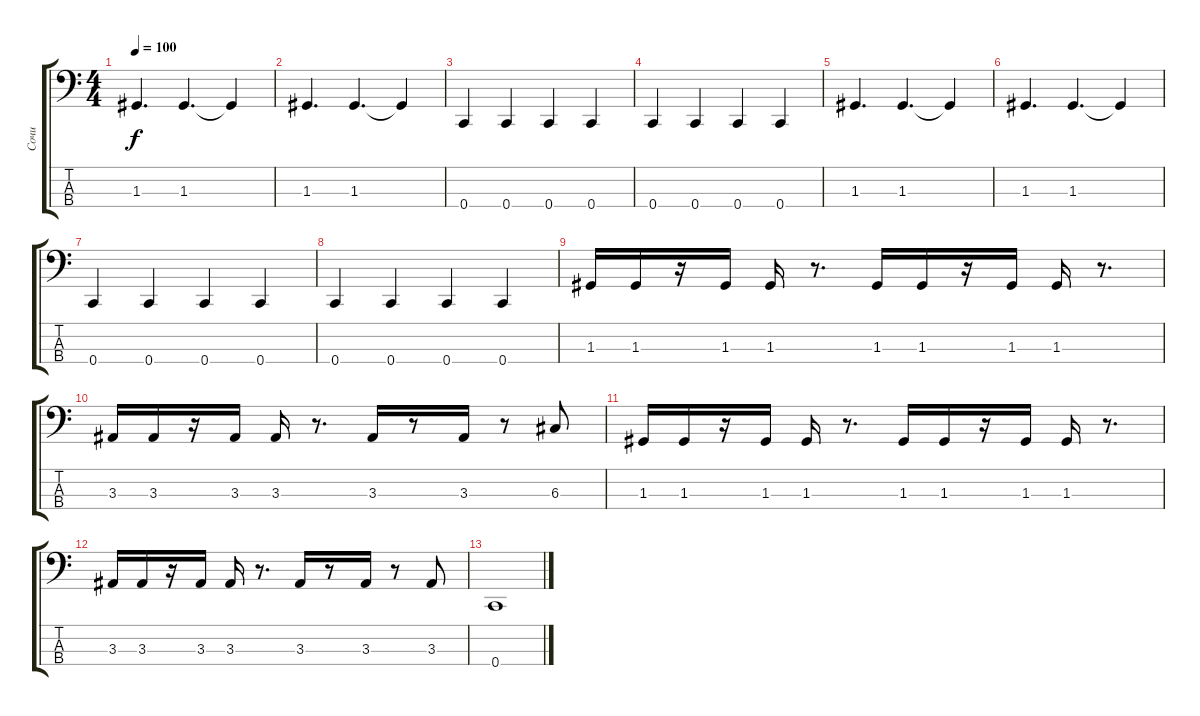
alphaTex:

\track ("Сочи" "Сочи") {instrument electricbasspick}
\staff {score tabs}
\tuning (F2 C2 G1 C1) {hide}
\ts (4 4)
\tempo 100
\clef f4
\ks c
1.3.4{d dy f} 1.3.4{d} 1.3{t}.4 |
1.3.4{d} 1.3.4{d} 1.3{t}.4 |
0.4.4 0.4.4 0.4.4 0.4.4 |
0.4.4 0.4.4 0.4.4 0.4.4 |
1.3.4{d} 1.3.4{d} 1.3{t}.4 |
1.3.4{d} 1.3.4{d} 1.3{t}.4 |
0.4.4 0.4.4 0.4.4 0.4.4 |
0.4.4 0.4.4 0.4.4 0.4.4 |
1.3.16 1.3.16 r.16 1.3.16 1.3.16 r.8{d} 1.3.16 1.3.16 r.16 1.3.16 1.3.16 r.8{d} |
3.3.16 3.3.16 r.16 3.3.16 3.3.16 r.8{d} 3.3.16 r.8 3.3.16 r.8 6.3.8 |
1.3.16 1.3.16 r.16 1.3.16 1.3.16 r.8{d} 1.3.16 1.3.16 r.16 1.3.16 1.3.16 r.8{d} |
3.3.16 3.3.16 r.16 3.3.16 3.3.16 r.8{d} 3.3.16 r.8 3.3.16 r.8 3.3.8 |
0.4.1
